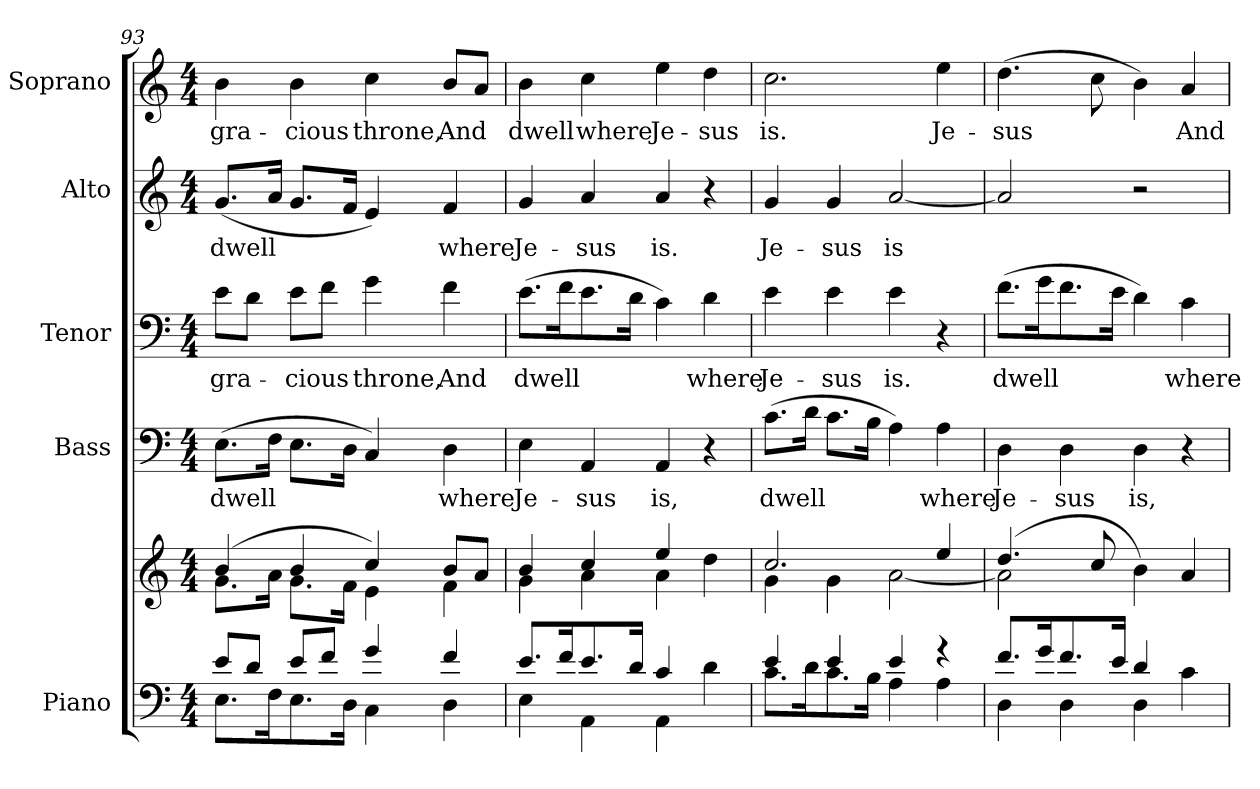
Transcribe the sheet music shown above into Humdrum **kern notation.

**kern	**kern	**kern	**text	**kern	**text	**kern	**text	**kern	**text
*part5	*part5	*part4	*part4	*part3	*part3	*part2	*part2	*part1	*part1
*staff6	*staff5	*staff4	*staff4	*staff3	*staff3	*staff2	*staff2	*staff1	*staff1
*I"Piano	*	*I"Bass	*	*I"Tenor	*	*I"Alto	*	*I"Soprano	*
*I'Pno.	*	*I'B.	*	*I'T.	*	*I'A.	*	*I'S.	*
!!LO:PB:g=z
*clefF4	*clefG2	*clefF4	*	*clefF4	*	*clefG2	*	*clefG2	*
*k[]	*k[]	*k[]	*	*k[]	*	*k[]	*	*k[]	*
*C:	*C:	*C:	*	*C:	*	*C:	*	*C:	*
*M4/4	*M4/4	*M4/4	*	*M4/4	*	*M4/4	*	*M4/4	*
=93	=93	=93	=93	=93	=93	=93	=93	=93	=93
*^	*^	*	*	*	*	*	*	*	*
!	!	!	!	!	!LO:LY:b:color=#000000	!	!	!	!	!	!
!	!	!	!	!	!	!	!LO:LY:b:color=#000000	!	!	!	!
!	!	!	!	!	!	!	!	!	!LO:LY:b:color=#000000	!	!
!	!	!	!	!	!	!	!	!	!	!	!LO:LY:b:color=#000000
8ei/L	8.Ei\L	(4bi/	8.gi\L	(8.Ei\L	dwell	8ei\L	gra-	(8.gi/L	dwell	4bi\	gra-
8di/J	.	.	.	.	.	8di\J	.	.	.	.	.
.	16Fi\K	.	16ai\Jk	16Fi\Jk	.	.	.	16ai/Jk	.	.	.
!	!	!	!	!	!	!	!LO:LY:b:color=#000000	!	!	!	!
!	!	!	!	!	!	!	!	!	!	!	!LO:LY:b:color=#000000
8ei/L	8.Ei\	4bi/	8.gi\L	8.Ei\L	.	8ei\L	-cious	8.gi/L	.	4bi\	-cious
8fi/J	.	.	.	.	.	8fi\J	.	.	.	.	.
.	16Di\Jk	.	16fi\Jk	16Di\Jk	.	.	.	16fi/Jk	.	.	.
!	!	!	!	!	!	!	!LO:LY:b:color=#000000	!	!	!	!
!	!	!	!	!	!	!	!	!	!	!	!LO:LY:b:color=#000000
4gi/	4Ci\	4cci/)	4ei\	4Ci/)	.	4gi\	throne,	4ei/)	.	4cci\	throne,
!	!	!	!	!	!LO:LY:b:color=#000000	!	!	!	!	!	!
!	!	!	!	!	!	!	!LO:LY:b:color=#000000	!	!	!	!
!	!	!	!	!	!	!	!	!	!LO:LY:b:color=#000000	!	!
!	!	!	!	!	!	!	!	!	!	!	!LO:LY:b:color=#000000
4fi/	4Di\	8bi/L	4fi\	4Di\	where	4fi\	And	4fi/	where	8bi/L	And
.	.	8ai/J	.	.	.	.	.	.	.	8ai/J	.
=94	=94	=94	=94	=94	=94	=94	=94	=94	=94	=94	=94
!	!	!	!	!	!LO:LY:b:color=#000000	!	!	!	!	!	!
!	!	!	!	!	!	!	!LO:LY:b:color=#000000	!	!	!	!
!	!	!	!	!	!	!	!	!	!LO:LY:b:color=#000000	!	!
!	!	!	!	!	!	!	!	!	!	!	!LO:LY:b:color=#000000
8.ei/L	4Ei\	4bi/	4gi\	4Ei\	Je-	(8.ei\L	dwell	4gi/	Je-	4bi\	dwell
16fi/K	.	.	.	.	.	16fi\K	.	.	.	.	.
!	!	!	!	!	!LO:LY:b:color=#000000	!	!	!	!	!	!
!	!	!	!	!	!	!	!	!	!LO:LY:b:color=#000000	!	!
!	!	!	!	!	!	!	!	!	!	!	!LO:LY:b:color=#000000
8.ei/	4AAi\	4cci/	4ai\	4AAi/	-sus	8.ei\	.	4ai/	-sus	4cci\	where
16di/Jk	.	.	.	.	.	16di\Jk	.	.	.	.	.
!	!	!	!	!	!LO:LY:b:color=#000000	!	!	!	!	!	!
!	!	!	!	!	!	!	!	!	!LO:LY:b:color=#000000	!	!
!	!	!	!	!	!	!	!	!	!	!	!LO:LY:b:color=#000000
4ci/	4AAi\	4eei/	4ai\	4AAi/	is,	4ci\)	.	4ai/	is.	4eei\	Je-
!	!	!	!	!	!	!	!LO:LY:b:color=#000000	!	!	!	!
!	!	!	!	!	!	!	!	!	!	!	!LO:LY:b:color=#000000
4di\	4ryy	4ddi\	4ryy	4r	.	4di\	where	4r	.	4ddi\	-sus
=95	=95	=95	=95	=95	=95	=95	=95	=95	=95	=95	=95
!	!	!	!	!	!LO:LY:b:color=#000000	!	!	!	!	!	!
!	!	!	!	!	!	!	!LO:LY:b:color=#000000	!	!	!	!
!	!	!	!	!	!	!	!	!	!LO:LY:b:color=#000000	!	!
!	!	!	!	!	!	!	!	!	!	!	!LO:LY:b:color=#000000
4ei/	8.ci\L	2.cci/	4gi\	(8.ci\L	dwell	4ei\	Je-	4gi/	Je-	2.cci\	is.
.	16di\K	.	.	16di\Jk	.	.	.	.	.	.	.
!	!	!	!	!	!	!	!LO:LY:b:color=#000000	!	!	!	!
!	!	!	!	!	!	!	!	!	!LO:LY:b:color=#000000	!	!
4ei/	8.ci\	.	4gi\	8.ci\L	.	4ei\	-sus	4gi/	-sus	.	.
.	16Bi\Jk	.	.	16Bi\Jk	.	.	.	.	.	.	.
!	!	!	!	!	!	!	!LO:LY:b:color=#000000	!	!	!	!
!	!	!	!	!	!	!	!	!	!LO:LY:b:color=#000000	!	!
4ei/	4Ai\	.	[<2ai\	4Ai\)	.	4ei\	is.	[<2ai/	is	.	.
!	!	!	!	!	!LO:LY:b:color=#000000	!	!	!	!	!	!
!	!	!	!	!	!	!	!	!	!	!	!LO:LY:b:color=#000000
4r	4Ai\	4eei/	.	4Ai\	where	4r	.	.	.	4eei\	Je-
=96	=96	=96	=96	=96	=96	=96	=96	=96	=96	=96	=96
!	!	!	!	!	!LO:LY:b:color=#000000	!	!	!	!	!	!
!	!	!	!	!	!	!	!LO:LY:b:color=#000000	!	!	!	!
!	!	!	!	!	!	!	!	!	!	!	!LO:LY:b:color=#000000
8.fi/L	4Di\	(4.ddi/	2ai\]	4Di\	Je-	(8.fi\L	dwell	2ai/]	.	(4.ddi\	-sus
16gi/K	.	.	.	.	.	16gi\K	.	.	.	.	.
!	!	!	!	!	!LO:LY:b:color=#000000	!	!	!	!	!	!
8.fi/	4Di\	.	.	4Di\	-sus	8.fi\	.	.	.	.	.
.	.	8cci/	.	.	.	.	.	.	.	8cci\	.
16ei/Jk	.	.	.	.	.	16ei\Jk	.	.	.	.	.
!	!	!	!	!	!LO:LY:b:color=#000000	!	!	!	!	!	!
4di/	4Di\	4bi\)	2ryy	4Di\	is,	4di\)	.	2r	.	4bi\)	.
!	!	!	!	!	!	!	!LO:LY:b:color=#000000	!	!	!	!
!	!	!	!	!	!	!	!	!	!	!	!LO:LY:b:color=#000000
4ci\	4ryy	4ai/	.	4r	.	4ci\	where	.	.	4ai/	And
*v	*v	*	*	*	*	*	*	*	*	*	*
*	*v	*v	*	*	*	*	*	*	*	*
=	=	=	=	=	=	=	=	=	=
*-	*-	*-	*-	*-	*-	*-	*-	*-	*-
